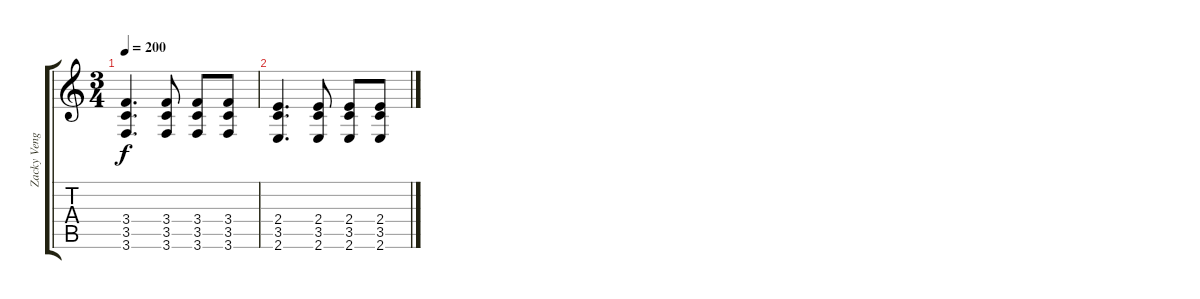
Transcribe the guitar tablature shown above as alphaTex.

\track ("Zacky Vengence" "Zacky Veng") {instrument distortionguitar}
\staff {score tabs}
\tuning (E4 B3 G3 D3 A2 D2) {hide}
\ts (3 4)
\tempo 200
\clef g2
\ks c
(3.4 3.5 3.6).4{d dy f} (3.4 3.5 3.6).8 (3.4 3.5 3.6).8 (3.4 3.5 3.6).8 |
(2.4 3.5 2.6).4{d} (2.4 3.5 2.6).8 (2.4 3.5 2.6).8 (2.4 3.5 2.6).8
